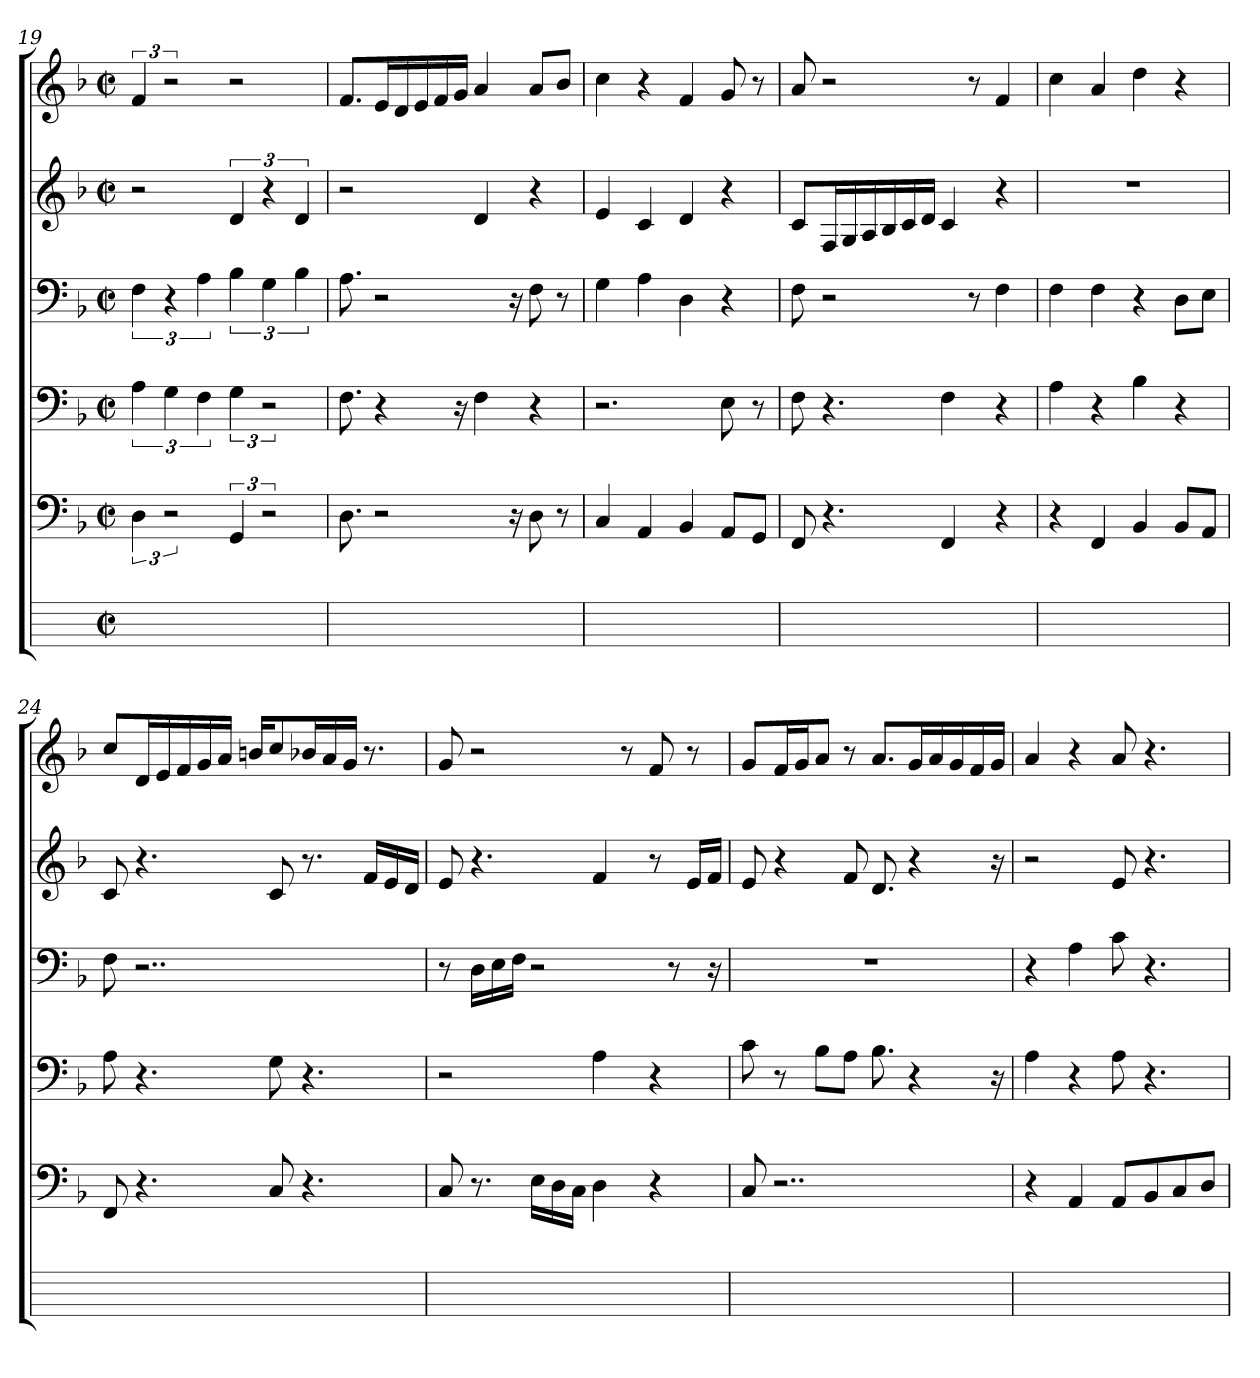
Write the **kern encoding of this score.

**kern	**kern	**kern	**kern	**kern	**kern
*part6	*part5	*part4	*part3	*part2	*part1
*staff6	*staff5	*staff4	*staff3	*staff2	*staff1
*	*clefF4	*clefF4	*clefF4	*clefG2	*clefG2
*	*k[b-]	*k[b-]	*k[b-]	*k[b-]	*k[b-]
*	*F:	*F:	*F:	*F:	*F:
*M2/2	*M2/2	*M2/2	*M2/2	*M2/2	*M2/2
*met(c|)	*met(c|)	*met(c|)	*met(c|)	*met(c|)	*met(c|)
=19	=19	=19	=19	=19	=19
1ryy	6D	6A	6F	2r	6f
.	3r	6Gi	6r	.	3r
.	.	6Fj	6A	.	.
.	6GG	6G	6B-	6d	2r
.	3r	3r	6G	6r	.
.	.	.	6B-	6dj	.
=20	=20	=20	=20	=20	=20
1ryy	8.D	8.F	8.A	2r	8.fL
.	2r	4r	2r	.	16eZL
.	.	.	.	.	16dZ
.	.	.	.	.	16eZ
.	.	.	.	.	16fj
.	.	16r	.	.	16gZJJ
.	.	4Fj	.	4d	4a
.	16r	.	16r	.	.
.	8D	4r	8F	4r	8ajL
.	8r	.	8r	.	8b-J
=21	=21	=21	=21	=21	=21
1ryy	4C	2.r	4G	4e	4cc
.	4AA	.	4A	4c	4r
.	4BB-	.	4D	4d	4f
.	8AAiL	8Ei	4r	4r	8gi
.	8GGiJ	8r	.	.	8r
=22	=22	=22	=22	=22	=22
1ryy	8FF	8F	8F	8cL	8a
.	4.r	4.r	2r	16FZL	2r
.	.	.	.	16GZ	.
.	.	.	.	16AZ	.
.	.	.	.	16B-Z	.
.	.	.	.	16cZ	.
.	.	.	.	16dZJJ	.
.	4FFj	4F	.	4cj	.
.	.	.	8r	.	8r
.	4r	4r	4F	4r	4f
=23	=23	=23	=23	=23	=23
1ryy	4r	4A	4F	1r	4cc
.	4FF	4r	4F	.	4a
.	4BB-	4B-	4r	.	4dd
.	8BB-jL	4r	8DjL	.	4r
.	8AAJ	.	8EJ	.	.
=24	=24	=24	=24	=24	=24
1ryy	8FF	8A	8F	8c	8ccL
.	4.r	4.r	2..r	4.r	16dZL
.	.	.	.	.	16eZ
.	.	.	.	.	16fZ
.	.	.	.	.	16gZ
.	.	.	.	.	16aZJJ
.	.	.	.	.	16bnZKL
.	8C	8G	.	8c	8ccj
.	4.r	4.r	.	8.r	16b-XZL
.	.	.	.	.	16aZ
.	.	.	.	.	16giJJ
.	.	.	.	16fZLL	8.r
.	.	.	.	16ei	.
.	.	.	.	16dZJJ	.
=25	=25	=25	=25	=25	=25
1ryy	8C	2r	8r	8e	8g
.	8.r	.	16DZLL	4.r	2r
.	.	.	16EZ	.	.
.	.	.	16FiJJ	.	.
.	16EZLL	.	2r	.	.
.	16DZ	.	.	.	.
.	16CZJJ	.	.	.	.
.	4D	4A	.	4f	.
.	.	.	.	.	8r
.	4r	4r	.	8r	8f
.	.	.	8r	.	.
.	.	.	.	16eZLL	8r
.	.	.	16r	16fZJJ	.
=26	=26	=26	=26	=26	=26
1ryy	8C	8c	1r	8e	8gL
.	2..r	8r	.	4r	16fZL
.	.	.	.	.	16gZJ
.	.	8B-iL	.	.	8aJ
.	.	8AiJ	.	8fi	8r
.	.	8.B-	.	8.d	8.ajL
.	.	4r	.	4r	16gZL
.	.	.	.	.	16ai
.	.	.	.	.	16gZ
.	.	.	.	.	16f
.	.	16r	.	16r	16gZJJ
=27	=27	=27	=27	=27	=27
1ryy	4r	4A	4r	2r	4a
.	4AA	4r	4A	.	4r
.	8AAL	8Aj	8c	8e	8aj
.	8BB-	4.r	4.r	4.r	4.r
.	8C	.	.	.	.
.	8DJ	.	.	.	.
=	=	=	=	=	=
*-	*-	*-	*-	*-	*-
